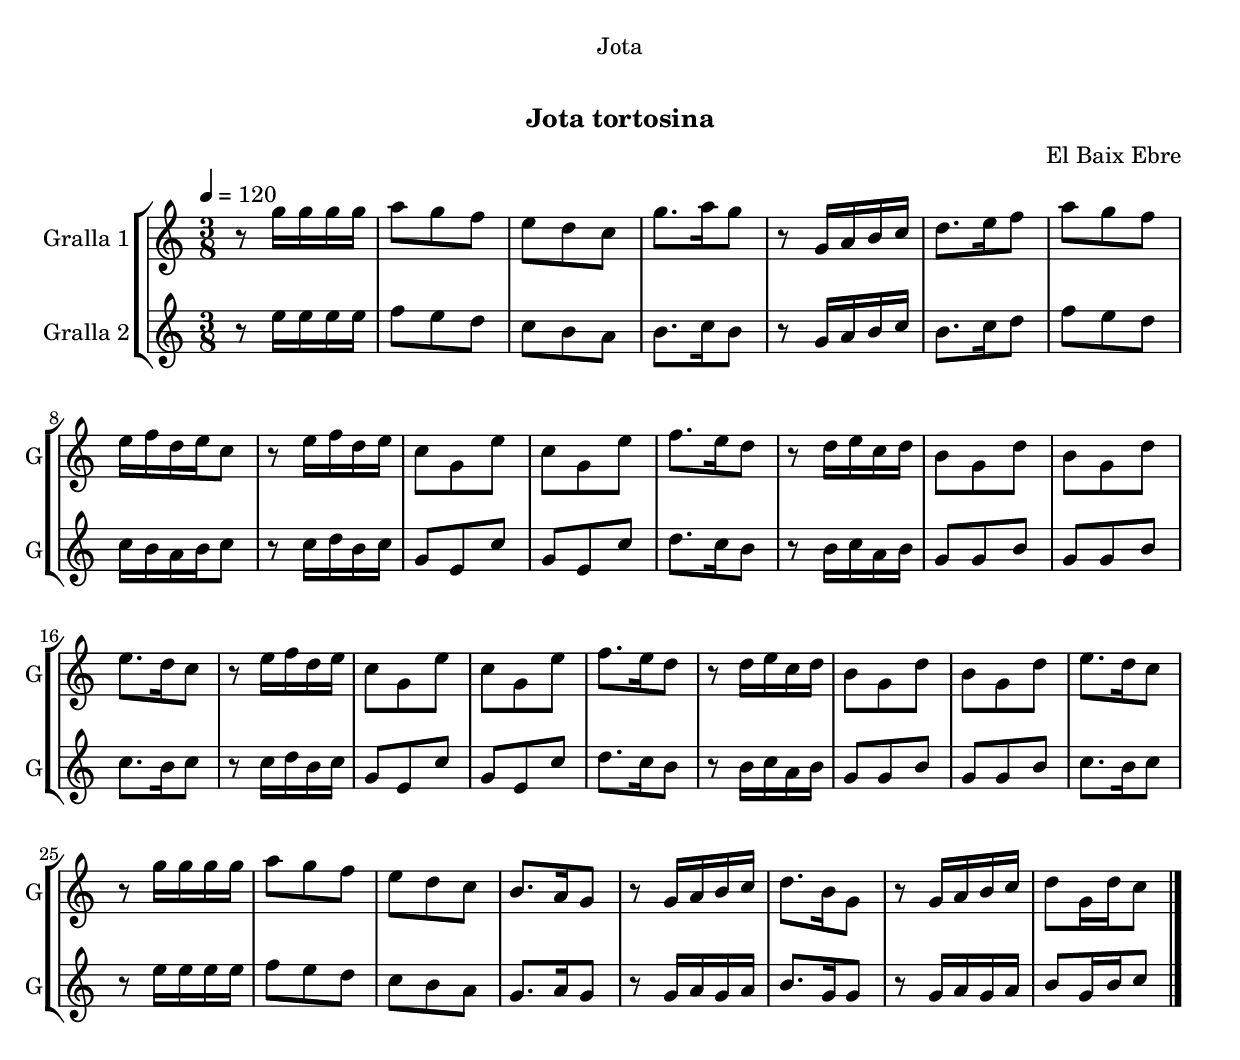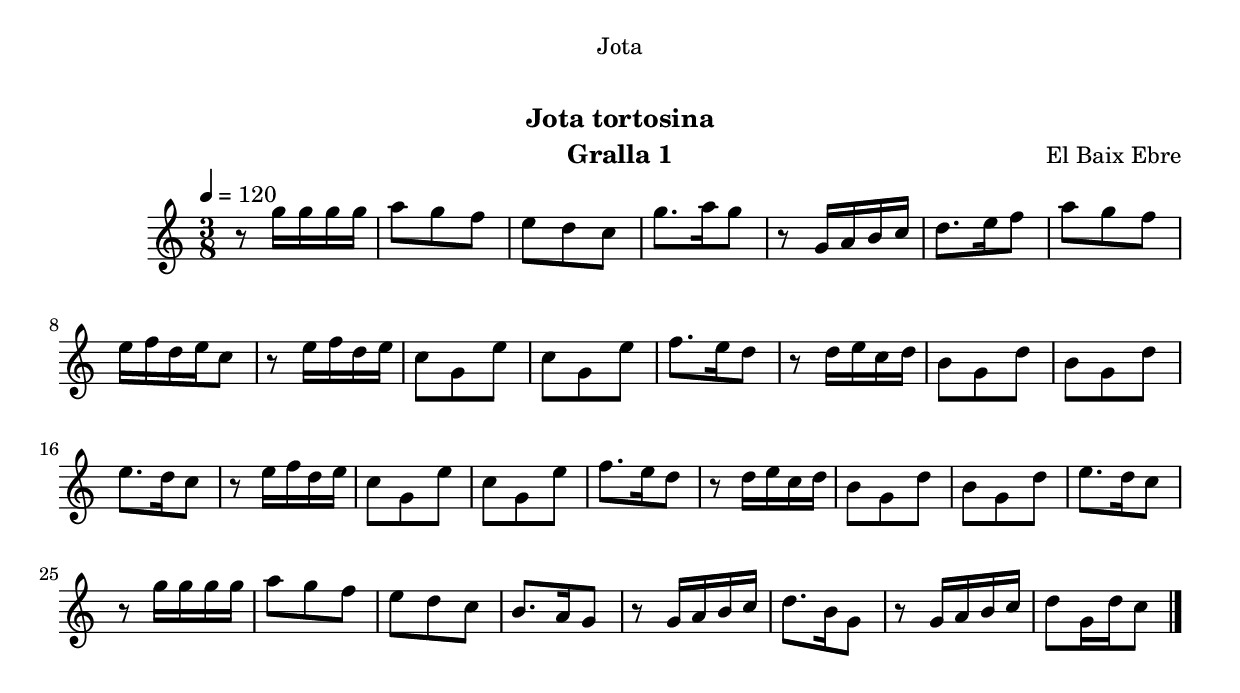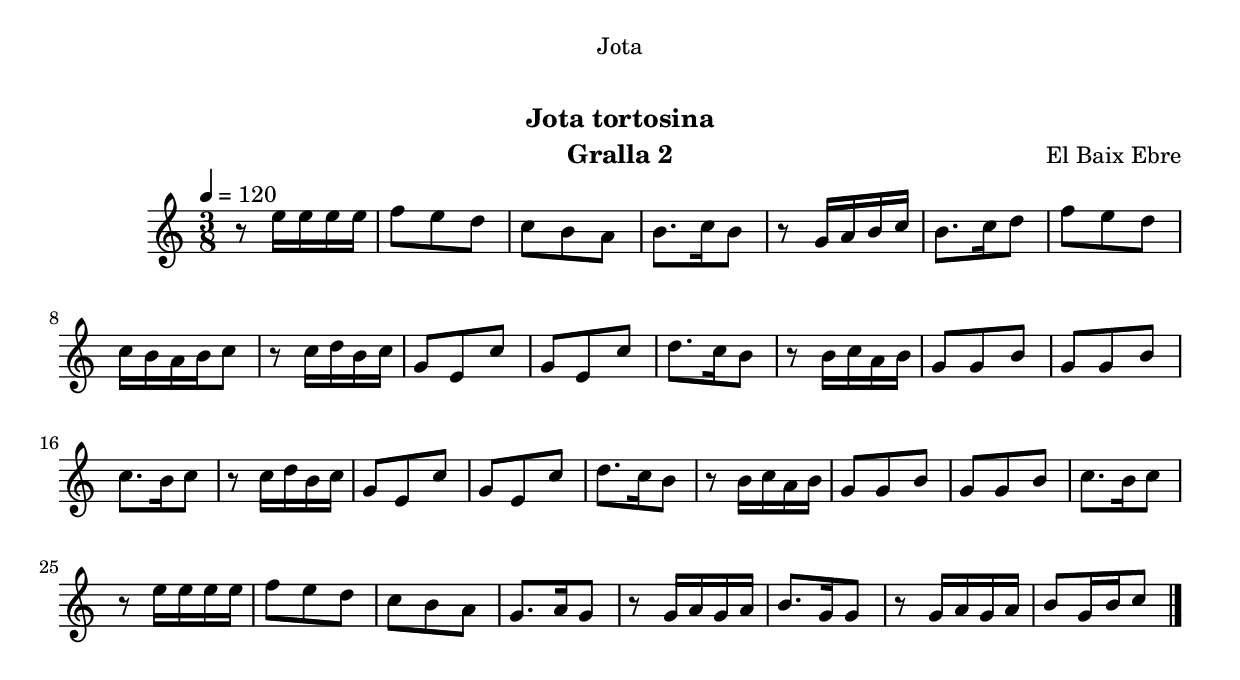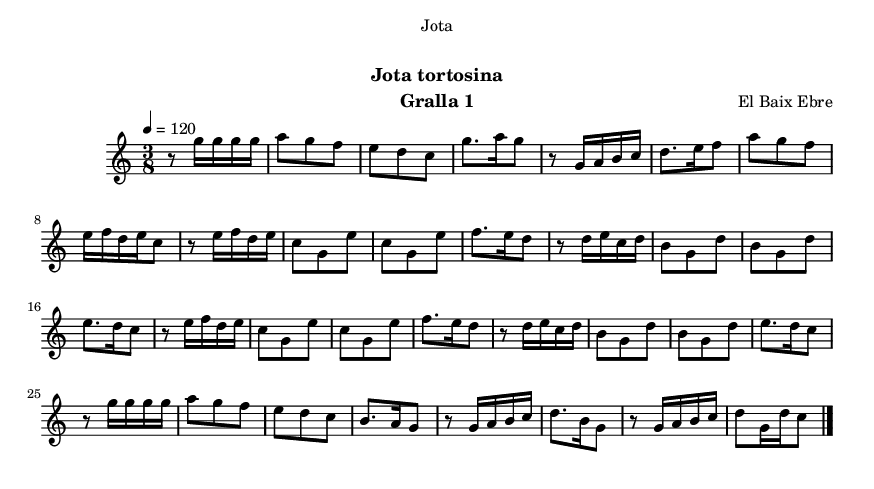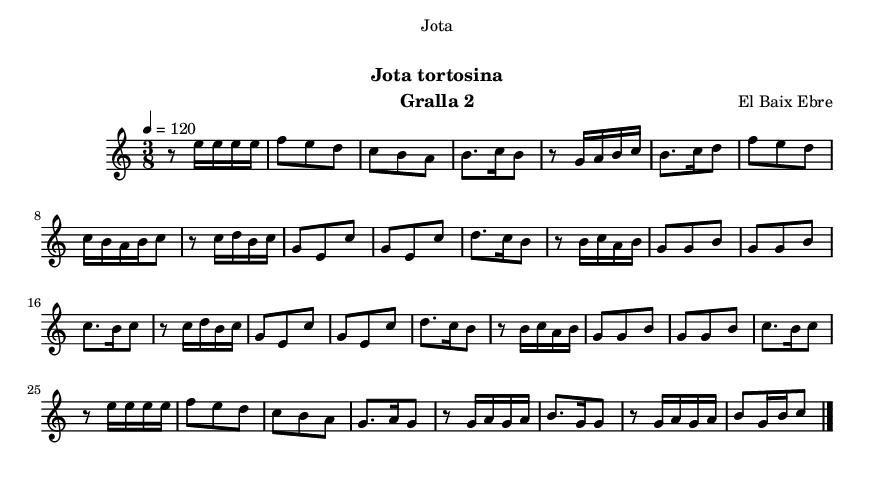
\version "2.16.0"

\header {
  dedication="Jota"
  title="   "
  subtitle="Jota tortosina"
  subsubtitle=""
  poet=""
  meter=""
  piece=""
  composer="El Baix Ebre"
  arranger=""
  opus=""
  instrument=""
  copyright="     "
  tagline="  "
}

liniaroAa =
\relative g''
{
  \tempo 4=120
  \clef treble
  \key c \major
  \time 3/8
  r8 g16 g g g  |
  a8 g f  |
  e8 d c  |
  g'8. a16 g8  |
  %05
  r8 g,16 a b c  |
  d8. e16 f8  |
  a8 g f  |
  e16 f d e c8  |
  r8 e16 f d e  |
  %10
  c8 g e'  |
  c8 g e'  |
  f8. e16 d8  |
  r8 d16 e c d  |
  b8 g d'  |
  %15
  b8 g d'  |
  e8. d16 c8  |
  r8 e16 f d e  |
  c8 g e'  |
  c8 g e'  |
  %20
  f8. e16 d8  |
  r8 d16 e c d  |
  b8 g d'  |
  b8 g d'  |
  e8. d16 c8  |
  %25
  r8 g'16 g g g  |
  a8 g f  |
  e8 d c  |
  b8. a16 g8  |
  r8 g16 a b c  |
  %30
  d8. b16 g8  |
  r8 g16 a b c  |
  d8 g,16 d' c8  \bar "|."
}

liniaroAb =
\relative e''
{
  \tempo 4=120
  \clef treble
  \key c \major
  \time 3/8
  r8 e16 e e e  |
  f8 e d  |
  c8 b a  |
  b8. c16 b8  |
  %05
  r8 g16 a b c  |
  b8. c16 d8  |
  f8 e d  |
  c16 b a b c8  |
  r8 c16 d b c  |
  %10
  g8 e c'  |
  g8 e c'  |
  d8. c16 b8  |
  r8 b16 c a b  |
  g8 g b  |
  %15
  g8 g b  |
  c8. b16 c8  |
  r8 c16 d b c  |
  g8 e c'  |
  g8 e c'  |
  %20
  d8. c16 b8  |
  r8 b16 c a b  |
  g8 g b  |
  g8 g b  |
  c8. b16 c8  |
  %25
  r8 e16 e e e  |
  f8 e d  |
  c8 b a  |
  g8. a16 g8  |
  r8 g16 a g a  |
  %30
  b8. g16 g8  |
  r8 g16 a g a  |
  b8 g16 b c8  \bar "|."
}

\book {

\paper {
  print-page-number = false
}

\bookpart {
  \score {
    \new StaffGroup {
      \override Score.RehearsalMark #'self-alignment-X = #LEFT
      <<
        \new Staff \with {instrumentName = #"Gralla 1" shortInstrumentName = #"G"} \liniaroAa
        \new Staff \with {instrumentName = #"Gralla 2" shortInstrumentName = #"G"} \liniaroAb
      >>
    }
    \layout {}
  }\score { \unfoldRepeats
    \new StaffGroup {
      \override Score.RehearsalMark #'self-alignment-X = #LEFT
      <<
        \new Staff \with {instrumentName = #"Gralla 1" shortInstrumentName = #"G"} \liniaroAa
        \new Staff \with {instrumentName = #"Gralla 2" shortInstrumentName = #"G"} \liniaroAb
      >>
    }
    \midi {}
  }
}

\bookpart {
  \header {instrument="Gralla 1"}
  \score {
    \new StaffGroup {
      \override Score.RehearsalMark #'self-alignment-X = #LEFT
      <<
        \new Staff \liniaroAa
      >>
    }
    \layout {}
  }\score { \unfoldRepeats
    \new StaffGroup {
      \override Score.RehearsalMark #'self-alignment-X = #LEFT
      <<
        \new Staff \liniaroAa
      >>
    }
    \midi {}
  }
}

\bookpart {
  \header {instrument="Gralla 2"}
  \score {
    \new StaffGroup {
      \override Score.RehearsalMark #'self-alignment-X = #LEFT
      <<
        \new Staff \liniaroAb
      >>
    }
    \layout {}
  }\score { \unfoldRepeats
    \new StaffGroup {
      \override Score.RehearsalMark #'self-alignment-X = #LEFT
      <<
        \new Staff \liniaroAb
      >>
    }
    \midi {}
  }
}

}

\book {

\paper {
  print-page-number = false
  #(set-paper-size "a6landscape")
  #(layout-set-staff-size 14)
}

\bookpart {
  \header {instrument="Gralla 1"}
  \score {
    \new StaffGroup {
      \override Score.RehearsalMark #'self-alignment-X = #LEFT
      <<
        \new Staff \liniaroAa
      >>
    }
    \layout {}
  }
}

\bookpart {
  \header {instrument="Gralla 2"}
  \score {
    \new StaffGroup {
      \override Score.RehearsalMark #'self-alignment-X = #LEFT
      <<
        \new Staff \liniaroAb
      >>
    }
    \layout {}
  }
}

}

